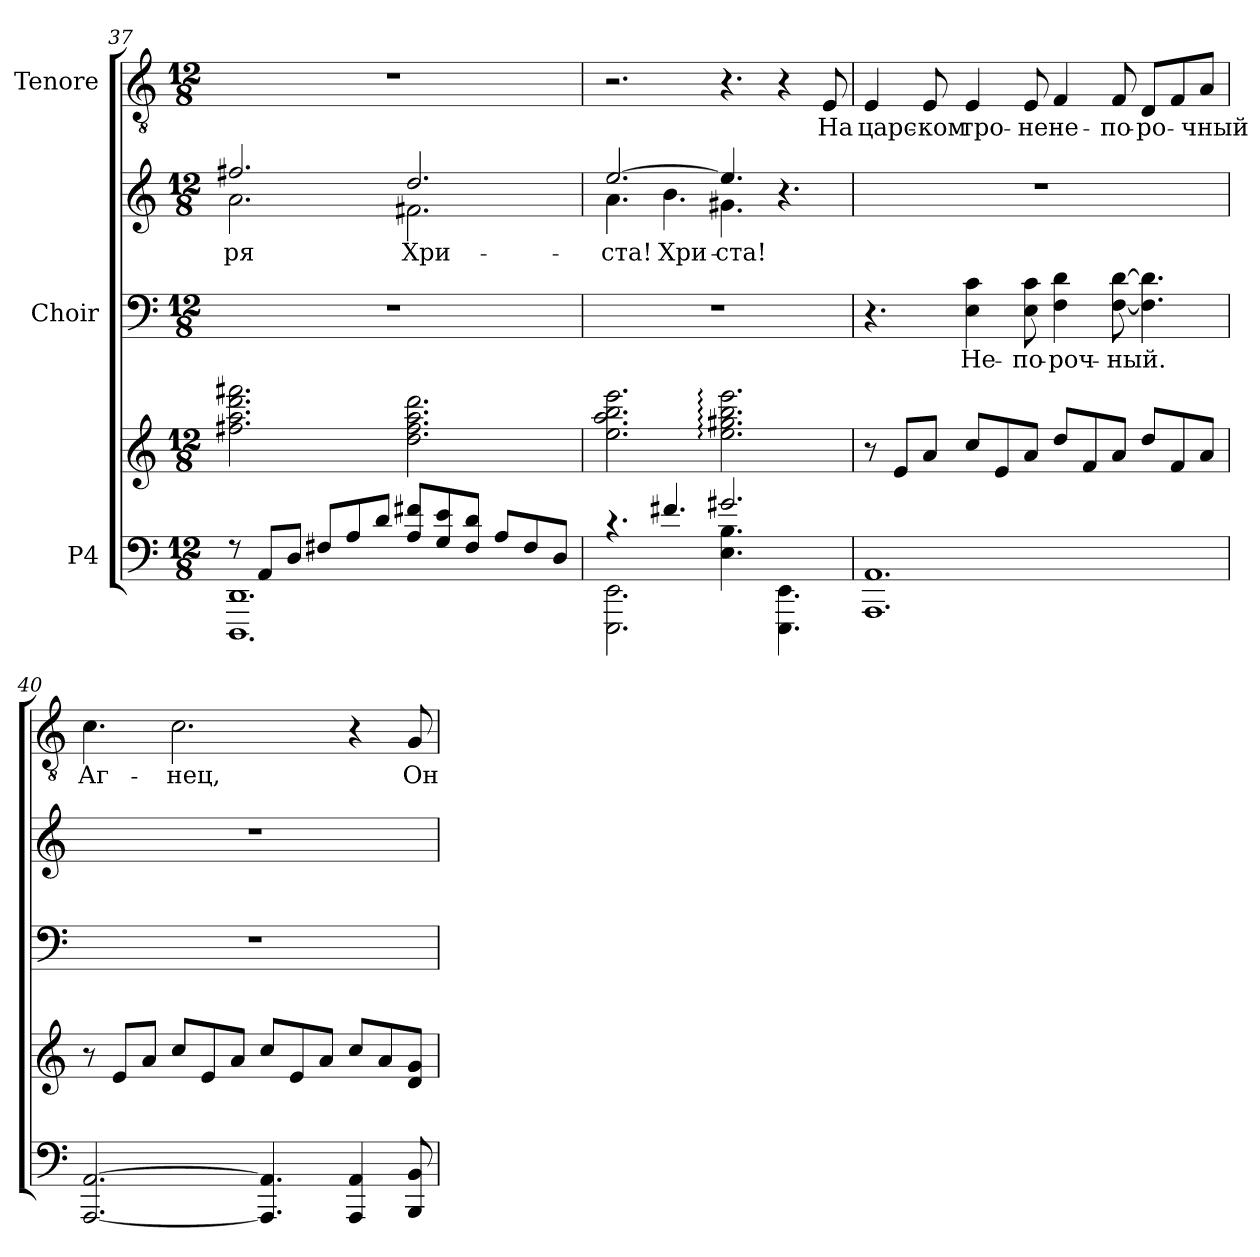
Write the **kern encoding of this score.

**kern	**kern	**kern	**text	**kern	**text	**kern	**text
*part3	*part3	*part2	*part2	*part2	*part2	*part1	*part1
*staff5	*staff4	*staff3	*staff3	*staff2	*staff2	*staff1	*staff1
*I"P4	*	*I"Choir	*	*	*	*I"Tenore	*
!!LO:LB:g=z
*clefF4	*clefG2	*clefF4	*	*clefG2	*	*clefGv2	*
*	*	*	*	*	*	*ITrd7c12	*
*k[]	*k[]	*k[]	*	*k[]	*	*k[]	*
*a:	*a:	*a:	*	*a:	*	*a:	*
*M12/8	*M12/8	*M12/8	*	*M12/8	*	*M12/8	*
=37	=37	=37	=37	=37	=37	=37	=37
*^	*	*	*	*	*	*	*
!	!	!	!LO:N:vis=1	!	!	!	!	!
!	!	!	!	!	!	!LO:LY:b:color=#000000	!LO:N:vis=1	!
*	*	*	*	*	*^	*	*	*
8r	1.DDDi 1.DDi	2.ff#Xi\ 2.aai 2.dddi 2.fff#Xi	1.r	.	2.ff#Xi/	2.ai\	-ря	1.r	.
8AAi/L	.	.	.	.	.	.	.	.	.
8Di/J	.	.	.	.	.	.	.	.	.
8F#Xi/L	.	.	.	.	.	.	.	.	.
8Ai/	.	.	.	.	.	.	.	.	.
8di/J	.	.	.	.	.	.	.	.	.
!	!	!	!	!	!	!	!LO:LY:b:color=#000000	!	!
8Ai/ 8f#XiL	.	2.ddi\ 2.ff#i 2.aai 2.dddi	.	.	2.ddi/	2.f#Xi\	Хри-	.	.
8Gi/ 8ei	.	.	.	.	.	.	.	.	.
8F#i/ 8diJ	.	.	.	.	.	.	.	.	.
8Ai/L	.	.	.	.	.	.	.	.	.
8F#i/	.	.	.	.	.	.	.	.	.
8Di/J	.	.	.	.	.	.	.	.	.
=38	=38	=38	=38	=38	=38	=38	=38	=38	=38
!	!	!	!LO:N:vis=1	!	!	!	!	!	!
!	!	!	!	!	!	!	!LO:LY:b:color=#000000	!	!
4.r	2.EEEi\ 2.EEi	2.eei\ 2.aai 2.bbi 2.eeei	1.r	.	[>2.eei/	4.ai\	-ста!	2.r	.
!	!	!	!	!	!	!	!LO:LY:b:color=#000000	!	!
4.f#Xi/	.	.	.	.	.	4.bi\	Хри-	.	.
!	!	!	!	!	!	!	!LO:LY:b:color=#000000	!	!
2.g#X:i/	4.Ei\ 4.Bi	2.eei\: 2.gg#Xi: 2.bbi: 2.eeei:	.	.	4.eei/]	4.g#Xi\	-ста!	4.r	.
.	4.EEEi\ 4.EEi	.	.	.	4.r	4.ryy	.	4r	.
!	!	!	!	!	!	!	!	!	!LO:LY:b:color=#000000
.	.	.	.	.	.	.	.	8EEi/	На
*v	*v	*	*	*	*v	*v	*	*	*
=39	=39	=39	=39	=39	=39	=39	=39
!	!	!	!	!LO:N:vis=1	!	!	!
!	!	!	!	!	!	!	!LO:LY:b:color=#000000
1.AAAi 1.AAi	8r	4.r	.	1.r	.	4EEi/	царс-
.	8ei/L	.	.	.	.	.	.
!	!	!	!	!	!	!	!LO:LY:b:color=#000000
.	8ai/J	.	.	.	.	8EEi/	-ком
!	!	!	!LO:LY:a:color=#000000	!	!	!	!
!	!	!	!	!	!	!	!LO:LY:b:color=#000000
.	8cci/L	4Ei\ 4ci	Не-	.	.	4EEi/	тро-
.	8ei/	.	.	.	.	.	.
!	!	!	!LO:LY:a:color=#000000	!	!	!	!
!	!	!	!	!	!	!	!LO:LY:b:color=#000000
.	8ai/J	8Ei\ 8ci	-по-	.	.	8EEi/	-не
!	!	!	!LO:LY:a:color=#000000	!	!	!	!
!	!	!	!	!	!	!	!LO:LY:b:color=#000000
.	8ddi/L	4Fi\ 4di	-роч-	.	.	4FFi/	не-
.	8fi/	.	.	.	.	.	.
!	!	!	!LO:LY:a:color=#000000	!	!	!	!
!	!	!	!	!	!	!	!LO:LY:b:color=#000000
.	8ai/J	[<8Fi\ [>8di	-ный.	.	.	8FFi/	-по-
!	!	!	!	!	!	!	!LO:LY:b:color=#000000
.	8ddi/L	4.Fi\] 4.di]	.	.	.	8DDi/L	-ро-
.	8fi/	.	.	.	.	8FFi/	.
!	!	!	!	!	!	!	!LO:LY:b:color=#000000
.	8ai/J	.	.	.	.	8AAi/J	-чный
!!LO:PB:g=z
=40	=40	=40	=40	=40	=40	=40	=40
!	!	!LO:N:vis=1	!	!LO:N:vis=1	!	!	!
!	!	!	!	!	!	!	!LO:LY:b:color=#000000
[<2.AAAi/ [>2.AAi	8r	1.r	.	1.r	.	4.Ci\	Аг-
.	8ei/L	.	.	.	.	.	.
.	8ai/J	.	.	.	.	.	.
!	!	!	!	!	!	!	!LO:LY:b:color=#000000
.	8cci/L	.	.	.	.	2.Ci\	-нец,
.	8ei/	.	.	.	.	.	.
.	8ai/J	.	.	.	.	.	.
4.AAAi/] 4.AAi]	8cci/L	.	.	.	.	.	.
.	8ei/	.	.	.	.	.	.
.	8ai/J	.	.	.	.	.	.
4AAAi/ 4AAi	8cci/L	.	.	.	.	4r	.
.	8ai/	.	.	.	.	.	.
!	!	!	!	!	!	!	!LO:LY:b:color=#000000
8BBBi/ 8BBi	8di/ 8giJ	.	.	.	.	8GGi/	Он
=	=	=	=	=	=	=	=
*-	*-	*-	*-	*-	*-	*-	*-
